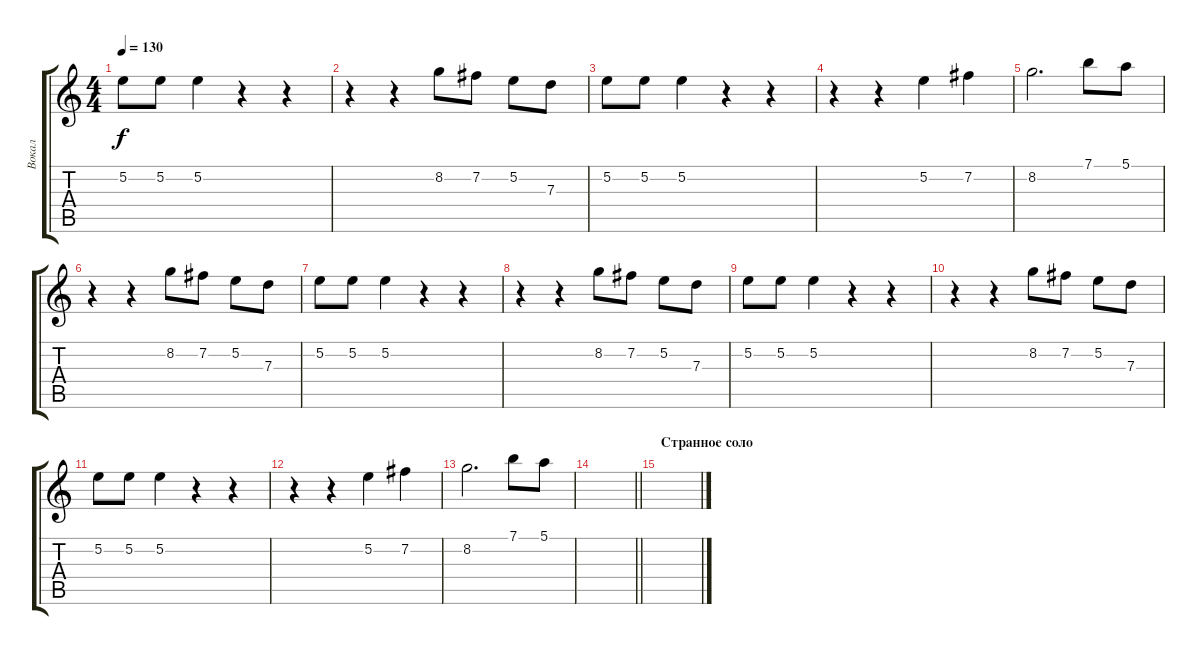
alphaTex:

\track ("Вокал" "Вокал") {instrument distortionguitar}
\staff {score tabs}
\tuning (E4 B3 G3 D3 A2 E2) {hide}
\ts (4 4)
\tempo 130
\clef g2
\ks c
5.2.8{dy f} 5.2.8 5.2.4 r.4 r.4 |
r.4 r.4 8.2.8 7.2.8 5.2.8 7.3.8 |
5.2.8 5.2.8 5.2.4 r.4 r.4 |
r.4 r.4 5.2.4 7.2.4 |
8.2.2{d} 7.1.8 5.1.8 |
r.4 r.4 8.2.8 7.2.8 5.2.8 7.3.8 |
5.2.8 5.2.8 5.2.4 r.4 r.4 |
r.4 r.4 8.2.8 7.2.8 5.2.8 7.3.8 |
5.2.8 5.2.8 5.2.4 r.4 r.4 |
r.4 r.4 8.2.8 7.2.8 5.2.8 7.3.8 |
5.2.8 5.2.8 5.2.4 r.4 r.4 |
r.4 r.4 5.2.4 7.2.4 |
8.2.2{d} 7.1.8 5.1.8 |
\barLineRight lightlight
|
\section ("" "Странное соло")
